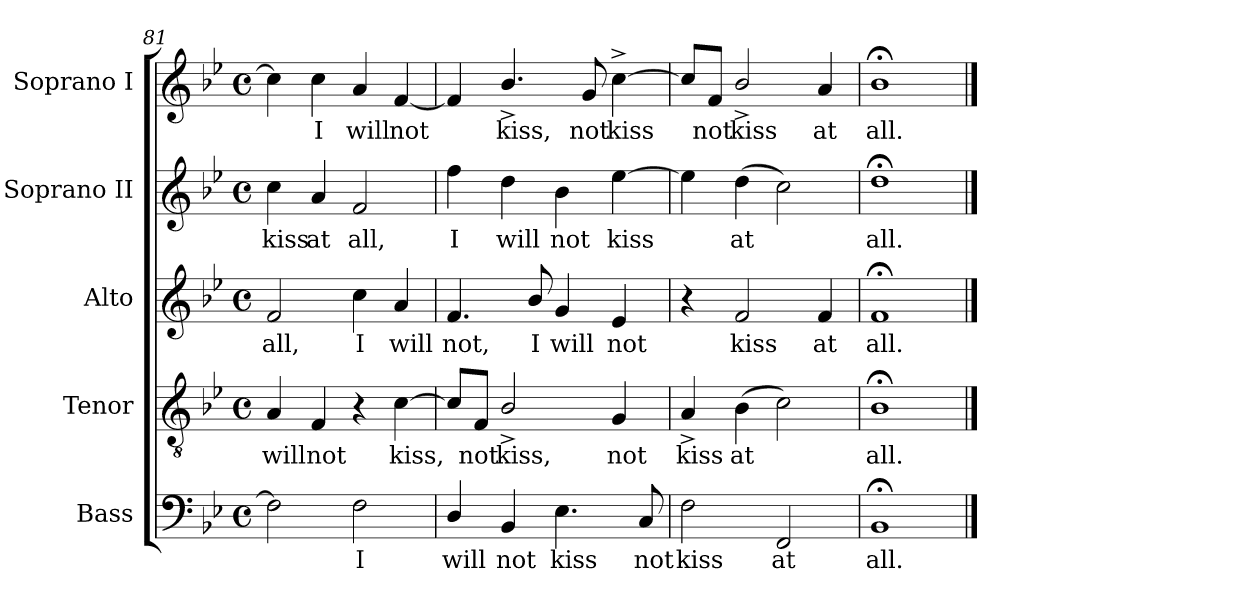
**kern	**text	**kern	**text	**kern	**text	**kern	**text	**kern	**text
*part5	*part5	*part4	*part4	*part3	*part3	*part2	*part2	*part1	*part1
*staff5	*staff5	*staff4	*staff4	*staff3	*staff3	*staff2	*staff2	*staff1	*staff1
*I"Bass	*	*I"Tenor	*	*I"Alto	*	*I"Soprano II	*	*I"Soprano I	*
*I'B	*	*I'T	*	*I'A	*	*I'S II	*	*I'S I	*
!!LO:LB:g=z
*clefF4	*	*clefGv2	*	*clefG2	*	*clefG2	*	*clefG2	*
*k[b-e-]	*	*k[b-e-]	*	*k[b-e-]	*	*k[b-e-]	*	*k[b-e-]	*
*B-:	*	*B-:	*	*B-:	*	*B-:	*	*B-:	*
*M4/4	*	*M4/4	*	*M4/4	*	*M4/4	*	*M4/4	*
*met(c)	*	*met(c)	*	*met(c)	*	*met(c)	*	*met(c)	*
=81	=81	=81	=81	=81	=81	=81	=81	=81	=81
!	!	!	!LO:LY:b	!	!LO:LY:b	!	!LO:LY:b	!	!
2F]	.	4A	will	2f	all,	4cc	kiss	4cc]	.
!	!	!	!LO:LY:b	!	!	!	!LO:LY:b	!	!LO:LY:b
.	.	4F	not	.	.	4a	at	4cc	I
!	!LO:LY:b	!	!	!	!LO:LY:b	!	!LO:LY:b	!	!LO:LY:b
2F	I	4r	.	4cc	I	2f	all,	4a	will
!	!	!	!LO:LY:b	!	!LO:LY:b	!	!	!	!LO:LY:b
.	.	[4c	kiss,	4a	will	.	.	[4f	not
=82	=82	=82	=82	=82	=82	=82	=82	=82	=82
!	!LO:LY:b	!	!	!	!LO:LY:b	!	!LO:LY:b	!	!
4D/	will	8c/L]	.	4.f	not,	4ff	I	4f]	.
!	!	!	!LO:LY:b	!	!	!	!	!	!
.	.	8F/J	not	.	.	.	.	.	.
!	!LO:LY:b	!	!LO:LY:b	!	!	!	!LO:LY:b	!	!LO:LY:b
4BB-	not	2B-^/	kiss,	.	.	4dd	will	4.b-^/	kiss,
!	!	!	!	!	!LO:LY:b	!	!	!	!
.	.	.	.	8b-/	I	.	.	.	.
!	!LO:LY:b	!	!	!	!LO:LY:b	!	!LO:LY:b	!	!
4.E-	kiss	.	.	4g	will	4b-	not	.	.
!	!	!	!	!	!	!	!	!	!LO:LY:b
.	.	.	.	.	.	.	.	8g	not
!	!	!	!LO:LY:b	!	!LO:LY:b	!	!LO:LY:b	!	!LO:LY:b
.	.	4G	not	4e-	not	[4ee-	kiss	[4cc^	kiss
!	!LO:LY:b	!	!	!	!	!	!	!	!
8C	not	.	.	.	.	.	.	.	.
=83	=83	=83	=83	=83	=83	=83	=83	=83	=83
!	!LO:LY:b	!	!LO:LY:b	!	!	!	!	!	!
2F	kiss	4A^	kiss	4r	.	4ee-]	.	8cc/L]	.
!	!	!	!	!	!	!	!	!	!LO:LY:b
.	.	.	.	.	.	.	.	8f/J	not
!	!	!	!LO:LY:b	!	!LO:LY:b	!	!LO:LY:b	!	!LO:LY:b
.	.	(>4B-	at	2f	kiss	(>4dd	at	2b-^/	kiss
!	!LO:LY:b	!	!	!	!	!	!	!	!
2FF	at	2c)	.	.	.	2cc)	.	.	.
!	!	!	!	!	!LO:LY:b	!	!	!	!LO:LY:b
.	.	.	.	4f	at	.	.	4a	at
=84	=84	=84	=84	=84	=84	=84	=84	=84	=84
!	!LO:LY:b	!	!LO:LY:b	!	!LO:LY:b	!	!LO:LY:b	!	!LO:LY:b
1BB-;<	all.	1B-;<	all.	1f;<	all.	1dd;<	all.	1b-;<	all.
==	==	==	==	==	==	==	==	==	==
*-	*-	*-	*-	*-	*-	*-	*-	*-	*-
